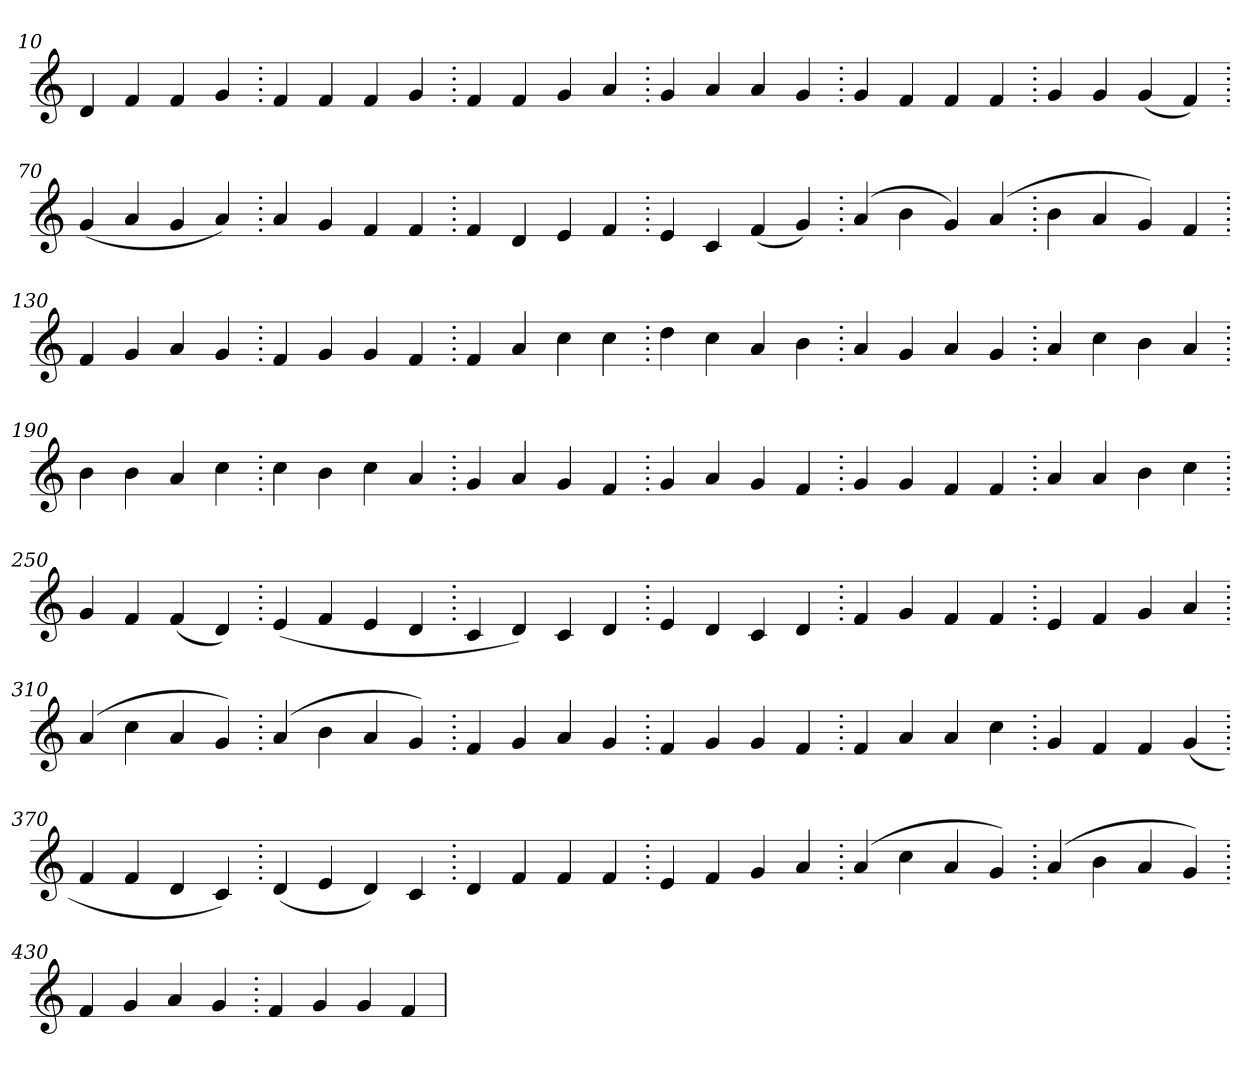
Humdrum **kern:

**kern
*part1
*staff1
*clefG2
=10.
4d
4f
4f
4g
=20.
4f
4f
4f
4g
=30.
4f
4f
4g
4a
=40.
4g
4a
4a
4g
=50.
4g
4f
4f
4f
=60.
4g
4g
(>4g
4f)
=70.
(>4g
4a
4g
4a)
=80.
4a
4g
4f
4f
=90.
4f
4d
4e
4f
=100.
4e
4c
(>4f
4g)
=110.
(>4a
4b
4g)
(>4a
=120.
4b
4a
4g)
4f
=130.
4f
4g
4a
4g
=140.
4f
4g
4g
4f
=150.
4f
4a
4cc
4cc
=160.
4dd
4cc
4a
4b
=170.
4a
4g
4a
4g
=180.
4a
4cc
4b
4a
=190.
4b
4b
4a
4cc
=200.
4cc
4b
4cc
4a
=210.
4g
4a
4g
4f
=220.
4g
4a
4g
4f
=230.
4g
4g
4f
4f
=240.
4a
4a
4b
4cc
=250.
4g
4f
(>4f
4d)
=260.
(>4e
4f
4e
4d
=270.
4c
4d)
4c
4d
=280.
4e
4d
4c
4d
=290.
4f
4g
4f
4f
=300.
4e
4f
4g
4a
=310.
(>4a
4cc
4a
4g)
=320.
(>4a
4b
4a
4g)
=330.
4f
4g
4a
4g
=340.
4f
4g
4g
4f
=350.
4f
4a
4a
4cc
=360.
4g
4f
4f
(>4g
=370.
4f
4f
4d
4c)
=380.
(>4d
4e
4d)
4c
=390.
4d
4f
4f
4f
=400.
4e
4f
4g
4a
=410.
(>4a
4cc
4a
4g)
=420.
(>4a
4b
4a
4g)
=430.
4f
4g
4a
4g
=440.
4f
4g
4g
4f
=
*-
